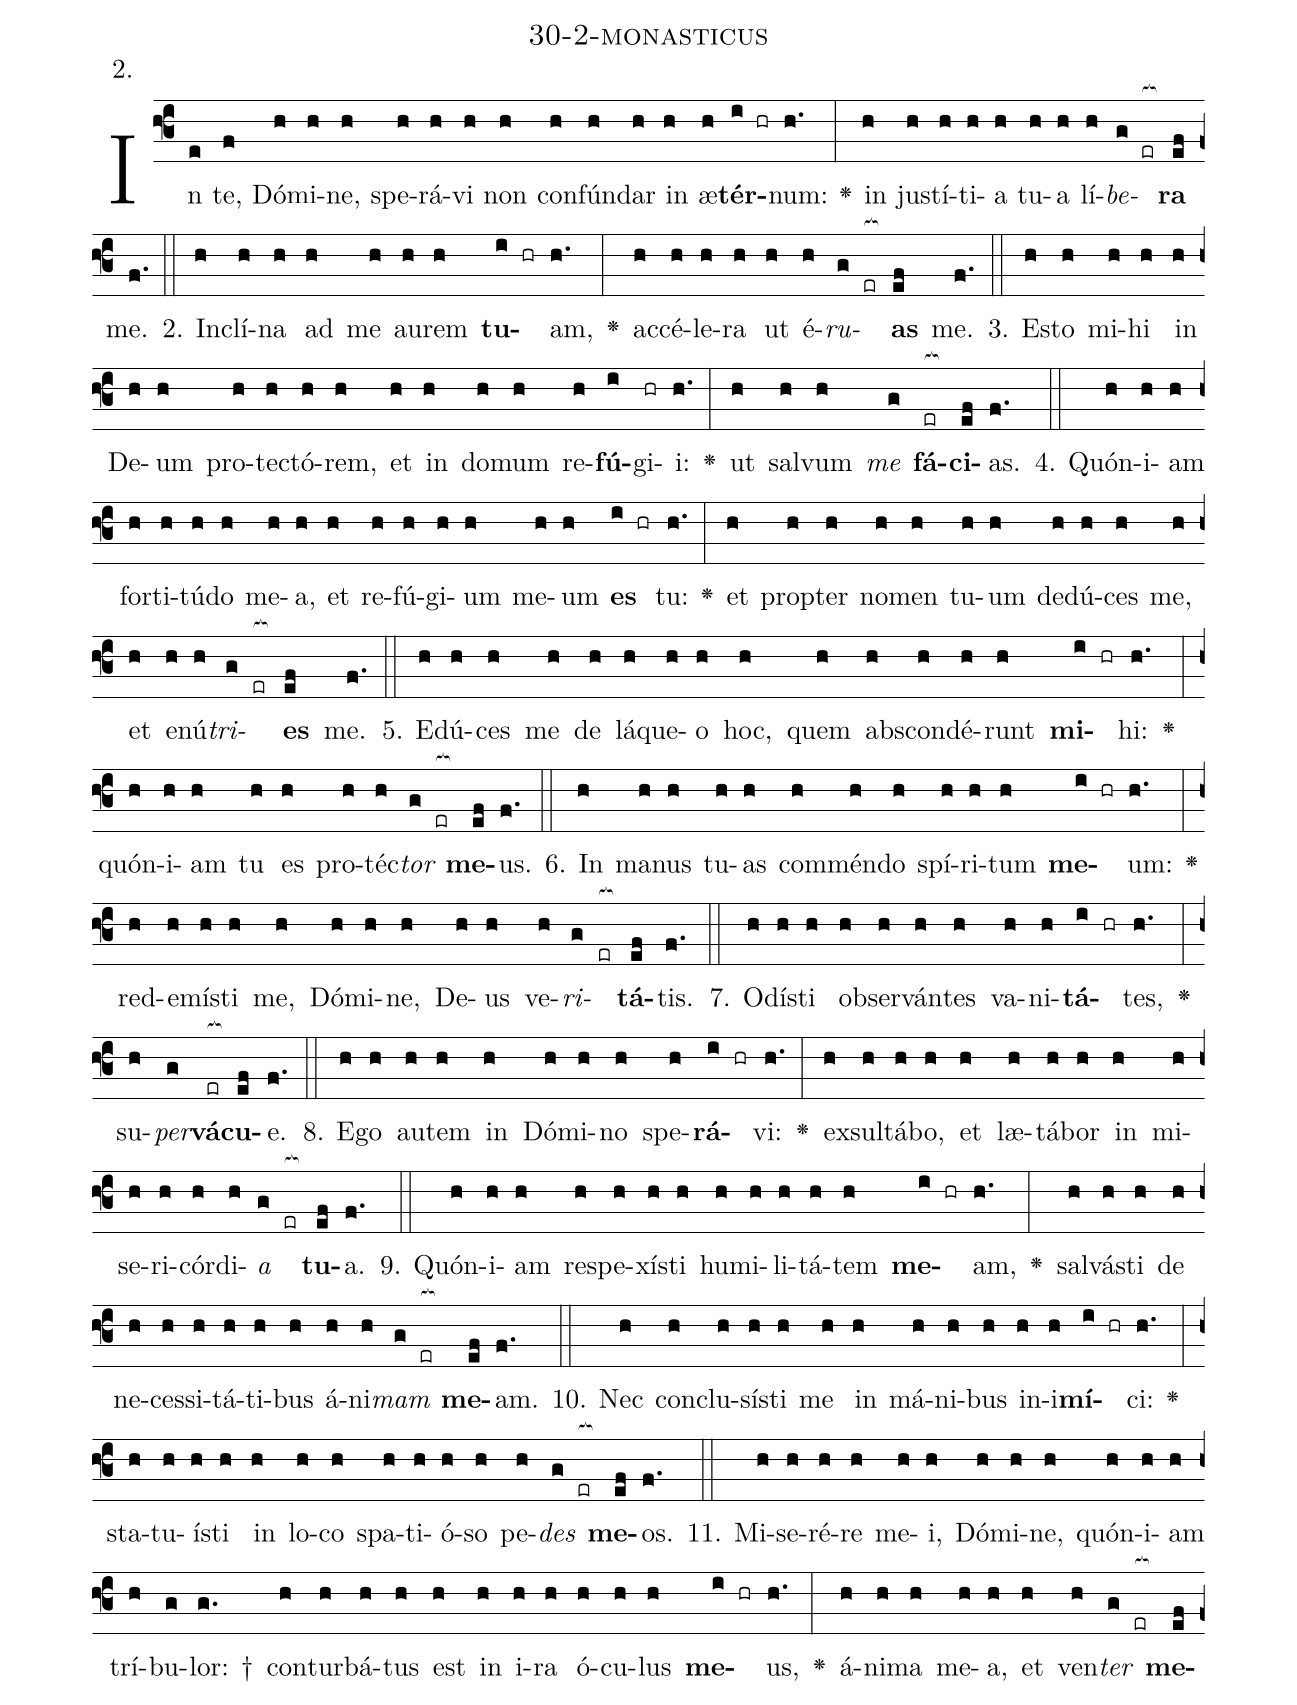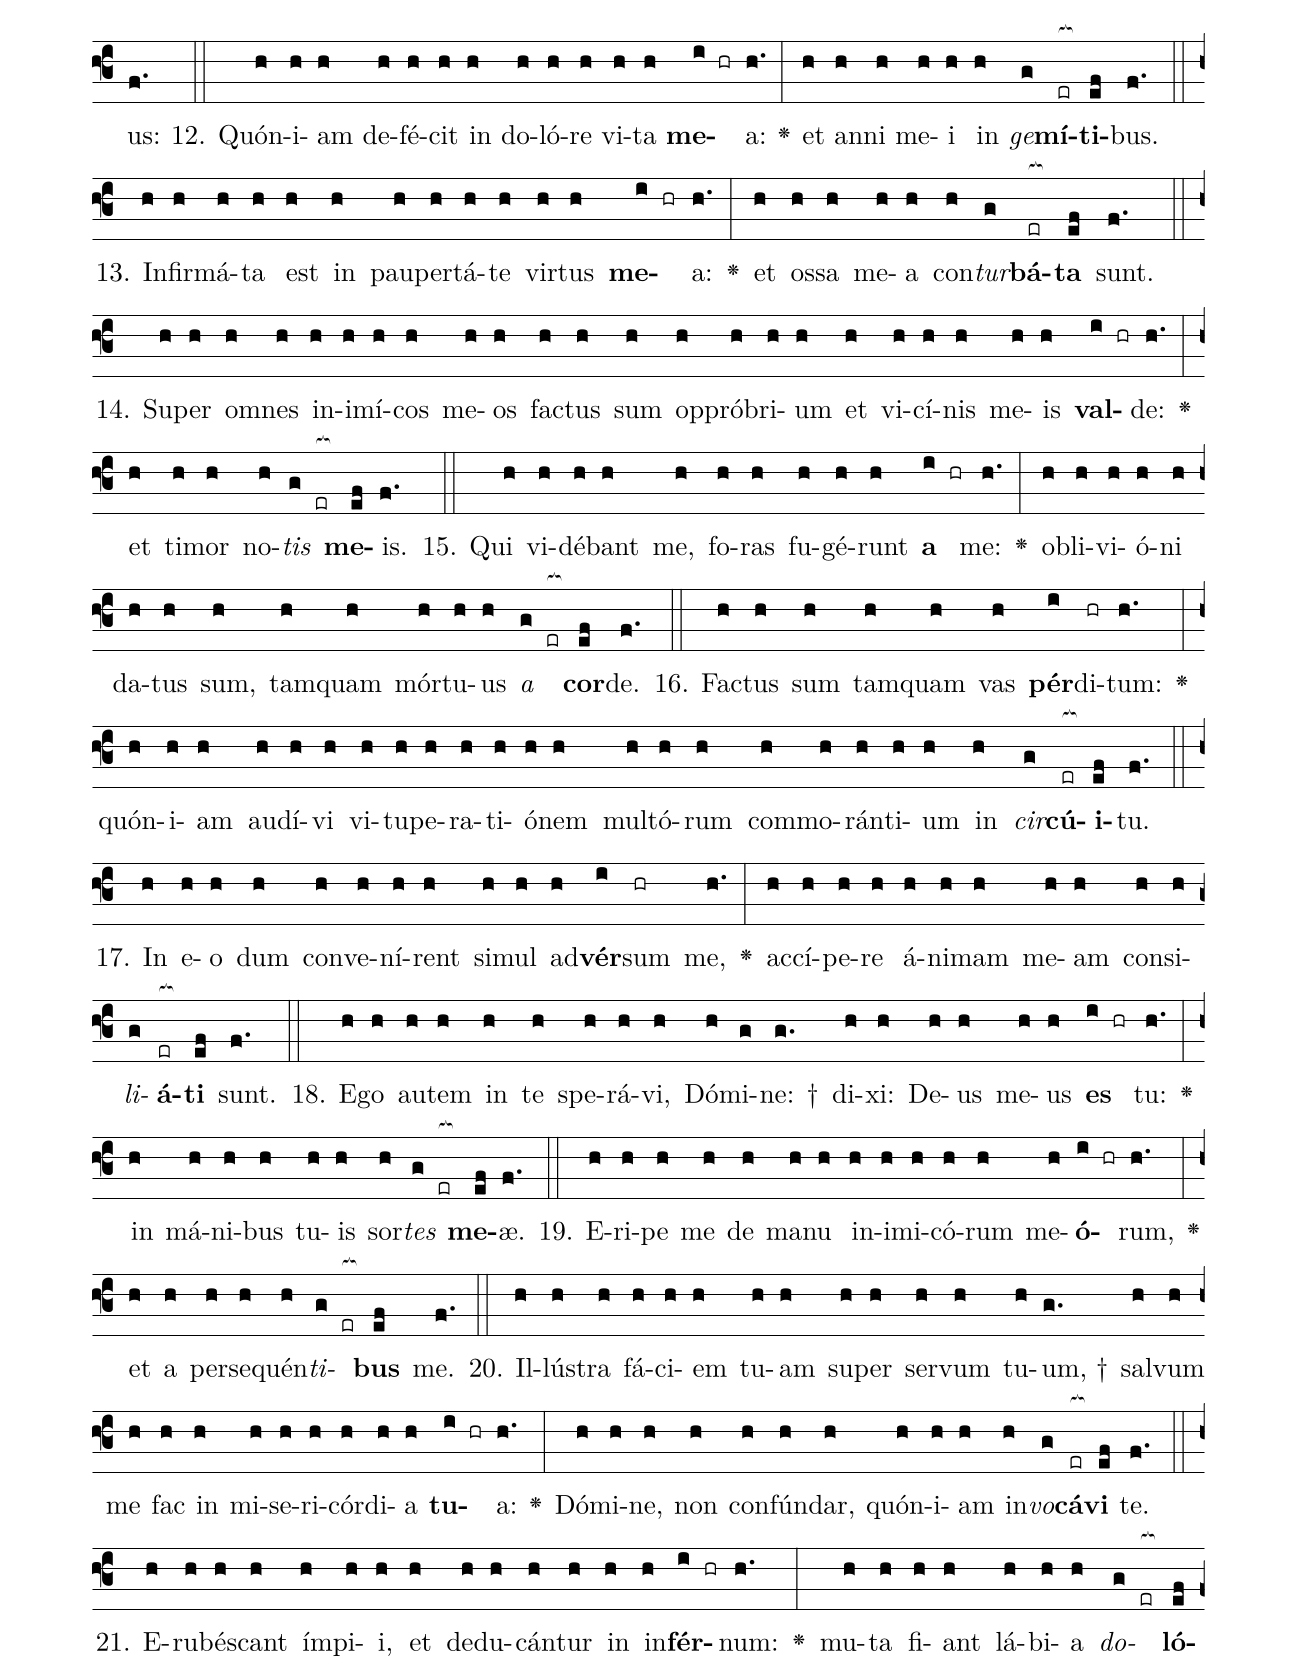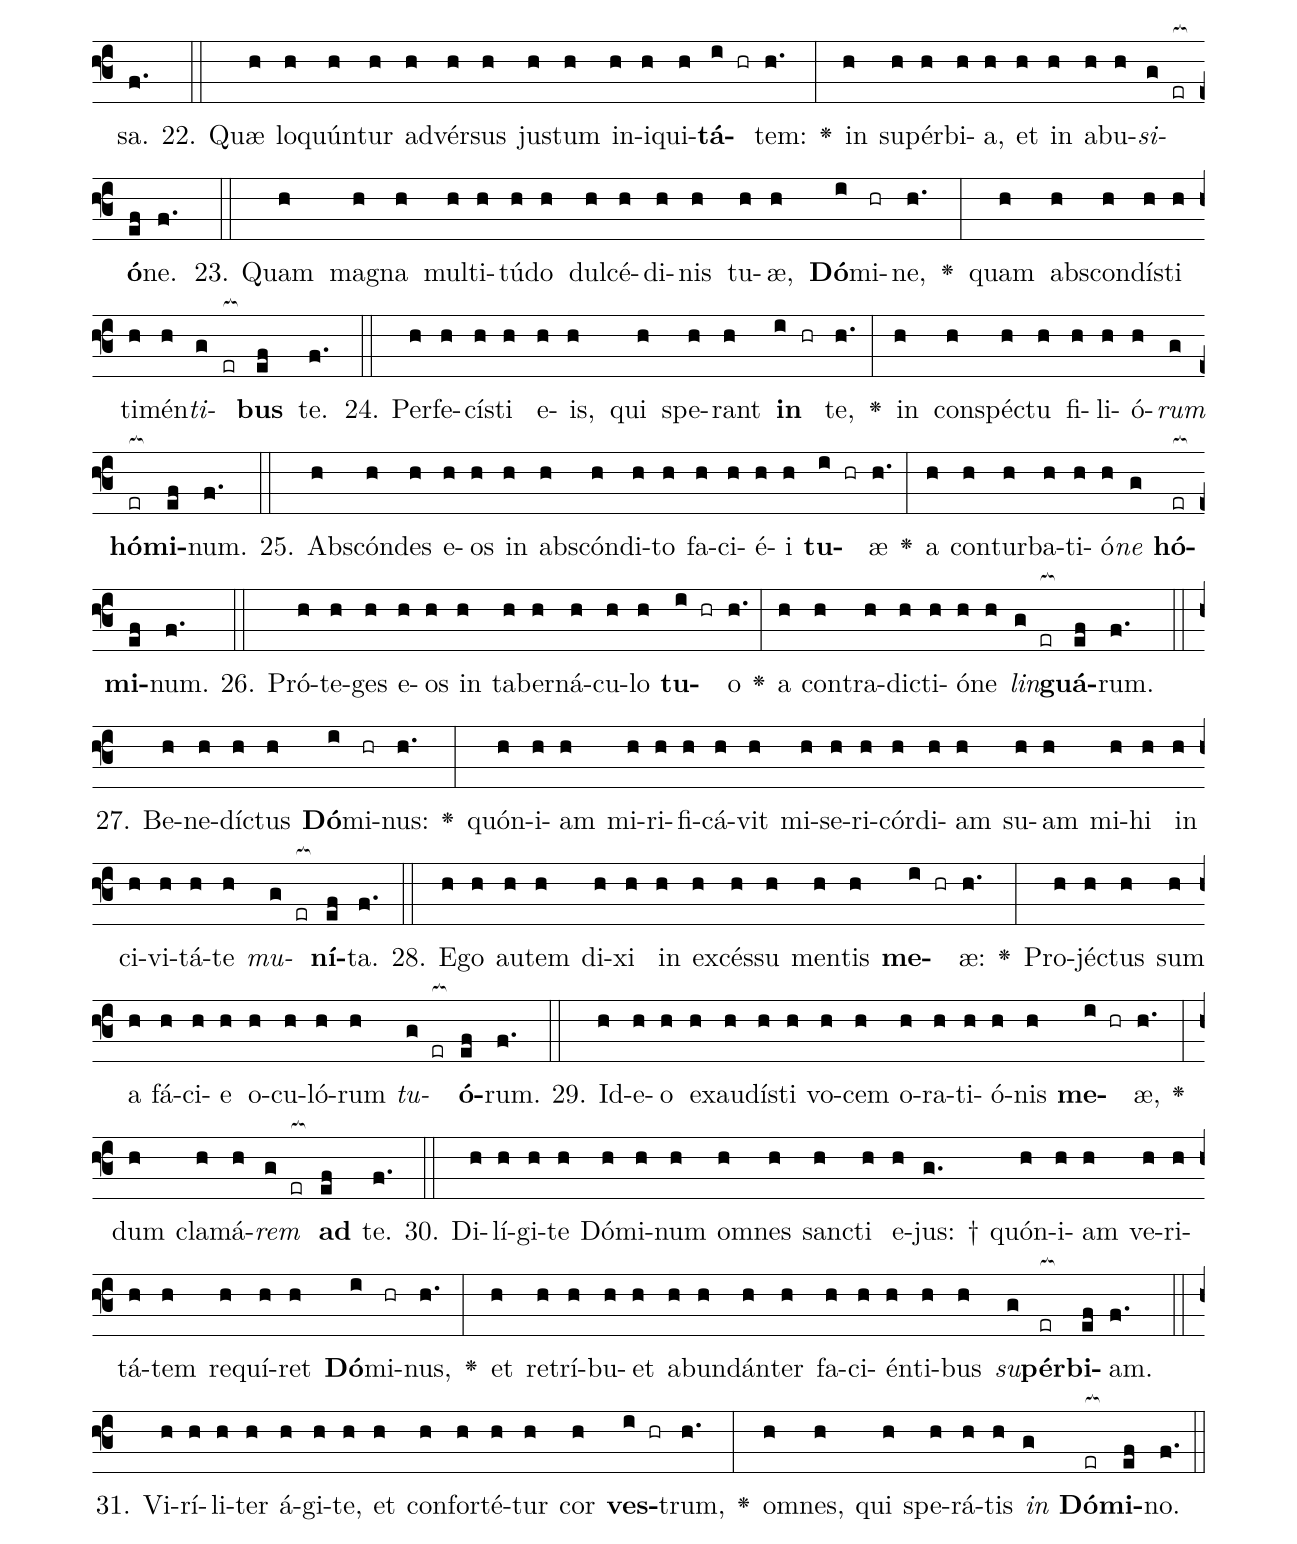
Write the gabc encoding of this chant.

name: 30-2-monasticus;
annotation: 2.;
%%
(f3)In(e) te,(f) Dó(h)mi(h)ne,(h) spe(h)rá(h)vi(h) non(h) con(h)fún(h)dar(h) in(h) æ(h)<b>tér</b>(i hr)num:(h.) <v>\greheightstar</v>(:) in(h) jus(h)tí(h)ti(h)a(h) tu(h)a(h) lí(h)<i>be</i>(g er[ocb:1{])<b>ra</b>(ef[ocb:0}]) me.(f.) (::)
2. In(h)clí(h)na(h) ad(h) me(h) au(h)rem(h) <b>tu</b>(i hr)am,(h.) <v>\greheightstar</v>(:) ac(h)cé(h)le(h)ra(h) ut(h) é(h)<i>ru</i>(g er[ocb:1{])<b>as</b>(ef[ocb:0}]) me.(f.) (::)
3. Es(h)to(h) mi(h)hi(h) in(h) De(h)um(h) pro(h)tec(h)tó(h)rem,(h) et(h) in(h) do(h)mum(h) re(h)<b>fú</b>(i)gi(hr)i:(h.) <v>\greheightstar</v>(:) ut(h) sal(h)vum(h) <i>me</i>(g) <b>fá</b>(er[ocb:1{])<b>ci</b>(ef[ocb:0}])as.(f.) (::)
4. Quón(h)i(h)am(h) for(h)ti(h)tú(h)do(h) me(h)a,(h) et(h) re(h)fú(h)gi(h)um(h) me(h)um(h) <b>es</b>(i hr) tu:(h.) <v>\greheightstar</v>(:) et(h) prop(h)ter(h) no(h)men(h) tu(h)um(h) de(h)dú(h)ces(h) me,(h) et(h) e(h)nú(h)<i>tri</i>(g er[ocb:1{])<b>es</b>(ef[ocb:0}]) me.(f.) (::)
5. E(h)dú(h)ces(h) me(h) de(h) lá(h)que(h)o(h) hoc,(h) quem(h) abs(h)con(h)dé(h)runt(h) <b>mi</b>(i hr)hi:(h.) <v>\greheightstar</v>(:) quón(h)i(h)am(h) tu(h) es(h) pro(h)téc(h)<i>tor</i>(g er[ocb:1{]) <b>me</b>(ef[ocb:0}])us.(f.) (::)
6. In(h) ma(h)nus(h) tu(h)as(h) com(h)mén(h)do(h) spí(h)ri(h)tum(h) <b>me</b>(i hr)um:(h.) <v>\greheightstar</v>(:) red(h)e(h)mís(h)ti(h) me,(h) Dó(h)mi(h)ne,(h) De(h)us(h) ve(h)<i>ri</i>(g er[ocb:1{])<b>tá</b>(ef[ocb:0}])tis.(f.) (::)
7. O(h)dís(h)ti(h) ob(h)ser(h)ván(h)tes(h) va(h)ni(h)<b>tá</b>(i hr)tes,(h.) <v>\greheightstar</v>(:) su(h)<i>per</i>(g)<b>vá</b>(er[ocb:1{])<b>cu</b>(ef[ocb:0}])e.(f.) (::)
8. E(h)go(h) au(h)tem(h) in(h) Dó(h)mi(h)no(h) spe(h)<b>rá</b>(i hr)vi:(h.) <v>\greheightstar</v>(:) ex(h)sul(h)tá(h)bo,(h) et(h) læ(h)tá(h)bor(h) in(h) mi(h)se(h)ri(h)cór(h)di(h)<i>a</i>(g er[ocb:1{]) <b>tu</b>(ef[ocb:0}])a.(f.) (::)
9. Quón(h)i(h)am(h) re(h)spe(h)xís(h)ti(h) hu(h)mi(h)li(h)tá(h)tem(h) <b>me</b>(i hr)am,(h.) <v>\greheightstar</v>(:) sal(h)vás(h)ti(h) de(h) ne(h)ces(h)si(h)tá(h)ti(h)bus(h) á(h)ni(h)<i>mam</i>(g er[ocb:1{]) <b>me</b>(ef[ocb:0}])am.(f.) (::)
10. Nec(h) con(h)clu(h)sís(h)ti(h) me(h) in(h) má(h)ni(h)bus(h) in(h)i(h)<b>mí</b>(i hr)ci:(h.) <v>\greheightstar</v>(:) sta(h)tu(h)ís(h)ti(h) in(h) lo(h)co(h) spa(h)ti(h)ó(h)so(h) pe(h)<i>des</i>(g er[ocb:1{]) <b>me</b>(ef[ocb:0}])os.(f.) (::)
11. Mi(h)se(h)ré(h)re(h) me(h)i,(h) Dó(h)mi(h)ne,(h) quón(h)i(h)am(h) trí(h)bu(g)lor: †(g.) con(h)tur(h)bá(h)tus(h) est(h) in(h) i(h)ra(h) ó(h)cu(h)lus(h) <b>me</b>(i hr)us,(h.) <v>\greheightstar</v>(:) á(h)ni(h)ma(h) me(h)a,(h) et(h) ven(h)<i>ter</i>(g er[ocb:1{]) <b>me</b>(ef[ocb:0}])us:(f.) (::)
12. Quón(h)i(h)am(h) de(h)fé(h)cit(h) in(h) do(h)ló(h)re(h) vi(h)ta(h) <b>me</b>(i hr)a:(h.) <v>\greheightstar</v>(:) et(h) an(h)ni(h) me(h)i(h) in(h) <i>ge</i>(g)<b>mí</b>(er[ocb:1{])<b>ti</b>(ef[ocb:0}])bus.(f.) (::)
13. In(h)fir(h)má(h)ta(h) est(h) in(h) pau(h)per(h)tá(h)te(h) vir(h)tus(h) <b>me</b>(i hr)a:(h.) <v>\greheightstar</v>(:) et(h) os(h)sa(h) me(h)a(h) con(h)<i>tur</i>(g)<b>bá</b>(er[ocb:1{])<b>ta</b>(ef[ocb:0}]) sunt.(f.) (::)
14. Su(h)per(h) om(h)nes(h) in(h)i(h)mí(h)cos(h) me(h)os(h) fac(h)tus(h) sum(h) op(h)pró(h)bri(h)um(h) et(h) vi(h)cí(h)nis(h) me(h)is(h) <b>val</b>(i hr)de:(h.) <v>\greheightstar</v>(:) et(h) ti(h)mor(h) no(h)<i>tis</i>(g er[ocb:1{]) <b>me</b>(ef[ocb:0}])is.(f.) (::)
15. Qui(h) vi(h)dé(h)bant(h) me,(h) fo(h)ras(h) fu(h)gé(h)runt(h) <b>a</b>(i hr) me:(h.) <v>\greheightstar</v>(:) ob(h)li(h)vi(h)ó(h)ni(h) da(h)tus(h) sum,(h) tam(h)quam(h) mór(h)tu(h)us(h) <i>a</i>(g er[ocb:1{]) <b>cor</b>(ef[ocb:0}])de.(f.) (::)
16. Fac(h)tus(h) sum(h) tam(h)quam(h) vas(h) <b>pér</b>(i)di(hr)tum:(h.) <v>\greheightstar</v>(:) quón(h)i(h)am(h) au(h)dí(h)vi(h) vi(h)tu(h)pe(h)ra(h)ti(h)ó(h)nem(h) mul(h)tó(h)rum(h) com(h)mo(h)rán(h)ti(h)um(h) in(h) <i>cir</i>(g)<b>cú</b>(er[ocb:1{])<b>i</b>(ef[ocb:0}])tu.(f.) (::)
17. In(h) e(h)o(h) dum(h) con(h)ve(h)ní(h)rent(h) si(h)mul(h) ad(h)<b>vér</b>(i)sum(hr) me,(h.) <v>\greheightstar</v>(:) ac(h)cí(h)pe(h)re(h) á(h)ni(h)mam(h) me(h)am(h) con(h)si(h)<i>li</i>(g)<b>á</b>(er[ocb:1{])<b>ti</b>(ef[ocb:0}]) sunt.(f.) (::)
18. E(h)go(h) au(h)tem(h) in(h) te(h) spe(h)rá(h)vi,(h) Dó(h)mi(g)ne: †(g.) di(h)xi:(h) De(h)us(h) me(h)us(h) <b>es</b>(i hr) tu:(h.) <v>\greheightstar</v>(:) in(h) má(h)ni(h)bus(h) tu(h)is(h) sor(h)<i>tes</i>(g er[ocb:1{]) <b>me</b>(ef[ocb:0}])æ.(f.) (::)
19. E(h)ri(h)pe(h) me(h) de(h) ma(h)nu(h) in(h)i(h)mi(h)có(h)rum(h) me(h)<b>ó</b>(i hr)rum,(h.) <v>\greheightstar</v>(:) et(h) a(h) per(h)se(h)quén(h)<i>ti</i>(g er[ocb:1{])<b>bus</b>(ef[ocb:0}]) me.(f.) (::)
20. Il(h)lús(h)tra(h) fá(h)ci(h)em(h) tu(h)am(h) su(h)per(h) ser(h)vum(h) tu(h)um, †(g.) sal(h)vum(h) me(h) fac(h) in(h) mi(h)se(h)ri(h)cór(h)di(h)a(h) <b>tu</b>(i hr)a:(h.) <v>\greheightstar</v>(:) Dó(h)mi(h)ne,(h) non(h) con(h)fún(h)dar,(h) quón(h)i(h)am(h) in(h)<i>vo</i>(g)<b>cá</b>(er[ocb:1{])<b>vi</b>(ef[ocb:0}]) te.(f.) (::)
21. E(h)ru(h)bés(h)cant(h) ím(h)pi(h)i,(h) et(h) de(h)du(h)cán(h)tur(h) in(h) in(h)<b>fér</b>(i hr)num:(h.) <v>\greheightstar</v>(:) mu(h)ta(h) fi(h)ant(h) lá(h)bi(h)a(h) <i>do</i>(g er[ocb:1{])<b>ló</b>(ef[ocb:0}])sa.(f.) (::)
22. Quæ(h) lo(h)quún(h)tur(h) ad(h)vér(h)sus(h) jus(h)tum(h) in(h)i(h)qui(h)<b>tá</b>(i hr)tem:(h.) <v>\greheightstar</v>(:) in(h) su(h)pér(h)bi(h)a,(h) et(h) in(h) ab(h)u(h)<i>si</i>(g er[ocb:1{])<b>ó</b>(ef[ocb:0}])ne.(f.) (::)
23. Quam(h) ma(h)gna(h) mul(h)ti(h)tú(h)do(h) dul(h)cé(h)di(h)nis(h) tu(h)æ,(h) <b>Dó</b>(i)mi(hr)ne,(h.) <v>\greheightstar</v>(:) quam(h) abs(h)con(h)dís(h)ti(h) ti(h)mén(h)<i>ti</i>(g er[ocb:1{])<b>bus</b>(ef[ocb:0}]) te.(f.) (::)
24. Per(h)fe(h)cís(h)ti(h) e(h)is,(h) qui(h) spe(h)rant(h) <b>in</b>(i hr) te,(h.) <v>\greheightstar</v>(:) in(h) con(h)spéc(h)tu(h) fi(h)li(h)ó(h)<i>rum</i>(g) <b>hó</b>(er[ocb:1{])<b>mi</b>(ef[ocb:0}])num.(f.) (::)
25. Abs(h)cón(h)des(h) e(h)os(h) in(h) abs(h)cón(h)di(h)to(h) fa(h)ci(h)é(h)i(h) <b>tu</b>(i hr)æ(h.) <v>\greheightstar</v>(:) a(h) con(h)tur(h)ba(h)ti(h)ó(h)<i>ne</i>(g) <b>hó</b>(er[ocb:1{])<b>mi</b>(ef[ocb:0}])num.(f.) (::)
26. Pró(h)te(h)ges(h) e(h)os(h) in(h) ta(h)ber(h)ná(h)cu(h)lo(h) <b>tu</b>(i hr)o(h.) <v>\greheightstar</v>(:) a(h) con(h)tra(h)dic(h)ti(h)ó(h)ne(h) <i>lin</i>(g er[ocb:1{])<b>guá</b>(ef[ocb:0}])rum.(f.) (::)
27. Be(h)ne(h)díc(h)tus(h) <b>Dó</b>(i)mi(hr)nus:(h.) <v>\greheightstar</v>(:) quón(h)i(h)am(h) mi(h)ri(h)fi(h)cá(h)vit(h) mi(h)se(h)ri(h)cór(h)di(h)am(h) su(h)am(h) mi(h)hi(h) in(h) ci(h)vi(h)tá(h)te(h) <i>mu</i>(g er[ocb:1{])<b>ní</b>(ef[ocb:0}])ta.(f.) (::)
28. E(h)go(h) au(h)tem(h) di(h)xi(h) in(h) ex(h)cés(h)su(h) men(h)tis(h) <b>me</b>(i hr)æ:(h.) <v>\greheightstar</v>(:) Pro(h)jéc(h)tus(h) sum(h) a(h) fá(h)ci(h)e(h) o(h)cu(h)ló(h)rum(h) <i>tu</i>(g er[ocb:1{])<b>ó</b>(ef[ocb:0}])rum.(f.) (::)
29. Id(h)e(h)o(h) ex(h)au(h)dís(h)ti(h) vo(h)cem(h) o(h)ra(h)ti(h)ó(h)nis(h) <b>me</b>(i hr)æ,(h.) <v>\greheightstar</v>(:) dum(h) cla(h)má(h)<i>rem</i>(g er[ocb:1{]) <b>ad</b>(ef[ocb:0}]) te.(f.) (::)
30. Di(h)lí(h)gi(h)te(h) Dó(h)mi(h)num(h) om(h)nes(h) sanc(h)ti(h) e(h)jus: †(g.) quón(h)i(h)am(h) ve(h)ri(h)tá(h)tem(h) re(h)quí(h)ret(h) <b>Dó</b>(i)mi(hr)nus,(h.) <v>\greheightstar</v>(:) et(h) re(h)trí(h)bu(h)et(h) ab(h)un(h)dán(h)ter(h) fa(h)ci(h)én(h)ti(h)bus(h) <i>su</i>(g)<b>pér</b>(er[ocb:1{])<b>bi</b>(ef[ocb:0}])am.(f.) (::)
31. Vi(h)rí(h)li(h)ter(h) á(h)gi(h)te,(h) et(h) con(h)for(h)té(h)tur(h) cor(h) <b>ves</b>(i hr)trum,(h.) <v>\greheightstar</v>(:) om(h)nes,(h) qui(h) spe(h)rá(h)tis(h) <i>in</i>(g) <b>Dó</b>(er[ocb:1{])<b>mi</b>(ef[ocb:0}])no.(f.) (::)
